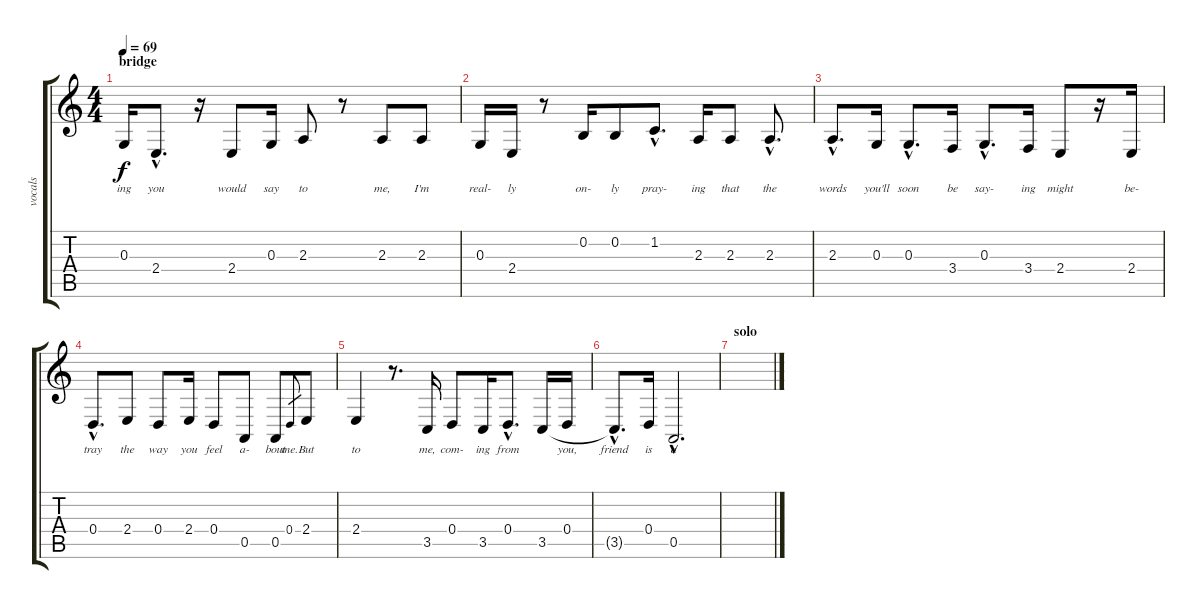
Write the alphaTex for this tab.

\track ("vocals" "vocals") {instrument oboe}
\staff {score tabs}
\tuning (E4 B3 G3 D3 A2 E2) {hide}
\ts (4 4)
\section ("" "bridge")
\tempo 69
\clef g2
\ks c
0.3.16{lyrics (0 "ing") lyrics (1 "") lyrics (2 "") lyrics (3 "") lyrics (4 "") dy f} 2.4{hac}.8{d lyrics (0 "you") lyrics (1 "") lyrics (2 "") lyrics (3 "") lyrics (4 "")} r.16 2.4.8{lyrics (0 "would") lyrics (1 "") lyrics (2 "") lyrics (3 "") lyrics (4 "")} 0.3.16{lyrics (0 "say") lyrics (1 "") lyrics (2 "") lyrics (3 "") lyrics (4 "")} 2.3.8{lyrics (0 "to") lyrics (1 "") lyrics (2 "") lyrics (3 "") lyrics (4 "")} r.8 2.3.8{lyrics (0 "me,") lyrics (1 "") lyrics (2 "") lyrics (3 "") lyrics (4 "")} 2.3.8{lyrics (0 "I'm") lyrics (1 "") lyrics (2 "") lyrics (3 "") lyrics (4 "")} |
0.3.16{lyrics (0 "real-") lyrics (1 "") lyrics (2 "") lyrics (3 "") lyrics (4 "")} 2.4.16{lyrics (0 "ly") lyrics (1 "") lyrics (2 "") lyrics (3 "") lyrics (4 "")} r.8 0.2.16{lyrics (0 "on-") lyrics (1 "") lyrics (2 "") lyrics (3 "") lyrics (4 "")} 0.2.8{lyrics (0 "ly") lyrics (1 "") lyrics (2 "") lyrics (3 "") lyrics (4 "")} 1.2{hac}.8{d lyrics (0 "pray-") lyrics (1 "") lyrics (2 "") lyrics (3 "") lyrics (4 "")} 2.3.16{lyrics (0 "ing") lyrics (1 "") lyrics (2 "") lyrics (3 "") lyrics (4 "")} 2.3.8{lyrics (0 "that") lyrics (1 "") lyrics (2 "") lyrics (3 "") lyrics (4 "")} 2.3{hac}.8{d lyrics (0 "the") lyrics (1 "") lyrics (2 "") lyrics (3 "") lyrics (4 "")} |
2.3{hac}.8{d lyrics (0 "words") lyrics (1 "") lyrics (2 "") lyrics (3 "") lyrics (4 "")} 0.3.16{lyrics (0 "you'll") lyrics (1 "") lyrics (2 "") lyrics (3 "") lyrics (4 "")} 0.3{hac}.8{d lyrics (0 "soon") lyrics (1 "") lyrics (2 "") lyrics (3 "") lyrics (4 "")} 3.4.16{lyrics (0 "be") lyrics (1 "") lyrics (2 "") lyrics (3 "") lyrics (4 "")} 0.3{hac}.8{d lyrics (0 "say-") lyrics (1 "") lyrics (2 "") lyrics (3 "") lyrics (4 "")} 3.4.16{lyrics (0 "ing") lyrics (1 "") lyrics (2 "") lyrics (3 "") lyrics (4 "")} 2.4.8{lyrics (0 "might") lyrics (1 "") lyrics (2 "") lyrics (3 "") lyrics (4 "")} r.16 2.4.16{lyrics (0 "be-") lyrics (1 "") lyrics (2 "") lyrics (3 "") lyrics (4 "")} |
0.4{hac}.8{d lyrics (0 "tray") lyrics (1 "") lyrics (2 "") lyrics (3 "") lyrics (4 "")} 2.4.8{lyrics (0 "the") lyrics (1 "") lyrics (2 "") lyrics (3 "") lyrics (4 "")} 0.4.8{lyrics (0 "way") lyrics (1 "") lyrics (2 "") lyrics (3 "") lyrics (4 "")} 2.4.16{lyrics (0 "you") lyrics (1 "") lyrics (2 "") lyrics (3 "") lyrics (4 "")} 0.4.8{lyrics (0 "feel") lyrics (1 "") lyrics (2 "") lyrics (3 "") lyrics (4 "")} 0.5.8{lyrics (0 "a-") lyrics (1 "") lyrics (2 "") lyrics (3 "") lyrics (4 "")} 0.5.8{lyrics (0 "bout") lyrics (1 "") lyrics (2 "") lyrics (3 "") lyrics (4 "")} 0.4.8{lyrics (0 "me.") lyrics (1 "") lyrics (2 "") lyrics (3 "") lyrics (4 "") gr} 2.4.8{lyrics (0 "But") lyrics (1 "") lyrics (2 "") lyrics (3 "") lyrics (4 "")} |
2.4.4{lyrics (0 "to") lyrics (1 "") lyrics (2 "") lyrics (3 "") lyrics (4 "")} r.8{d} 3.5.16{lyrics (0 "me,") lyrics (1 "") lyrics (2 "") lyrics (3 "") lyrics (4 "")} 0.4.8{lyrics (0 "com-") lyrics (1 "") lyrics (2 "") lyrics (3 "") lyrics (4 "")} 3.5.16{lyrics (0 "ing") lyrics (1 "") lyrics (2 "") lyrics (3 "") lyrics (4 "")} 0.4{hac}.8{d lyrics (0 "from") lyrics (1 "") lyrics (2 "") lyrics (3 "") lyrics (4 "")} 3.5.16{lyrics (0 "") lyrics (1 "") lyrics (2 "") lyrics (3 "") lyrics (4 "")} 0.4.16{lyrics (0 "you,") lyrics (1 "") lyrics (2 "") lyrics (3 "") lyrics (4 "")} |
3.5{hac t}.8{d lyrics (0 "friend") lyrics (1 "") lyrics (2 "") lyrics (3 "") lyrics (4 "")} 0.4.16{lyrics (0 "is") lyrics (1 "") lyrics (2 "") lyrics (3 "") lyrics (4 "")} 0.5{hac}.2{d lyrics (0 "a") lyrics (1 "") lyrics (2 "") lyrics (3 "") lyrics (4 "")} |
\section ("" "solo")
